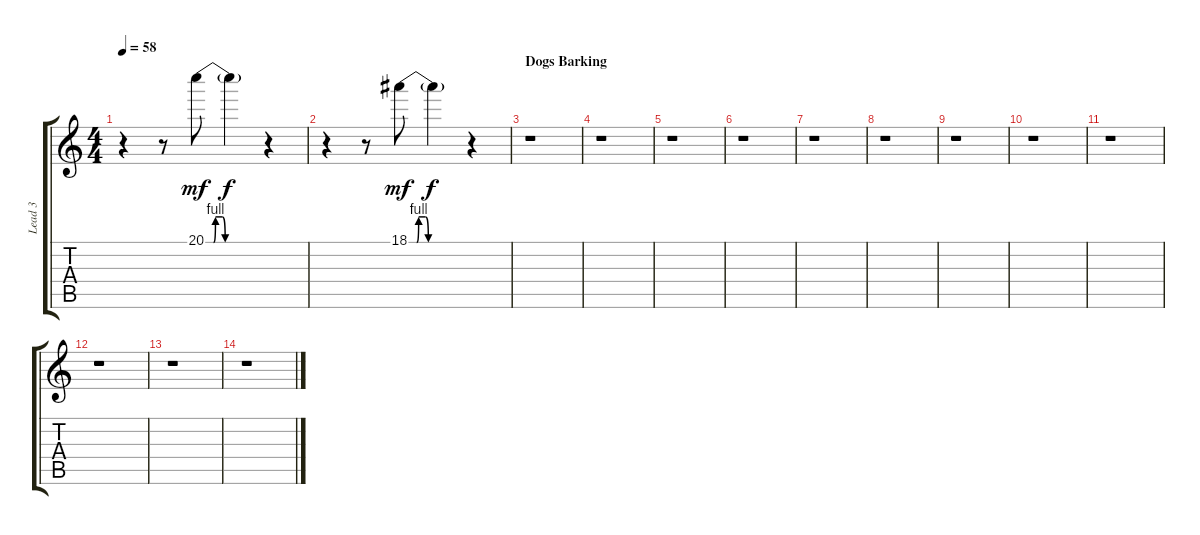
\track ("Lead 3" "Lead 3") {instrument overdrivenguitar}
\staff {score tabs}
\tuning (E4 B3 G3 D3 A2 D2) {hide}
\ts (4 4)
\tempo 58
\clef g2
\ks c
r.4{dy f} r.8 20.1{be (custom 0 0 8 0 10 4 17 4 20 0 45 0 60 0)}.8{dy mf} 20.1{t}.4{dy f} r.4 |
r.4 r.8 18.1{be (custom 0 0 8 0 10 4 17 4 20 0 45 0 60 0)}.8{dy mf} 18.1{t}.4{dy f} r.4 |
\section ("" "Dogs Barking")
r.1 |
r.1 |
r.1 |
r.1 |
r.1 |
r.1 |
r.1 |
r.1 |
r.1 |
r.1 |
r.1 |
r.1
